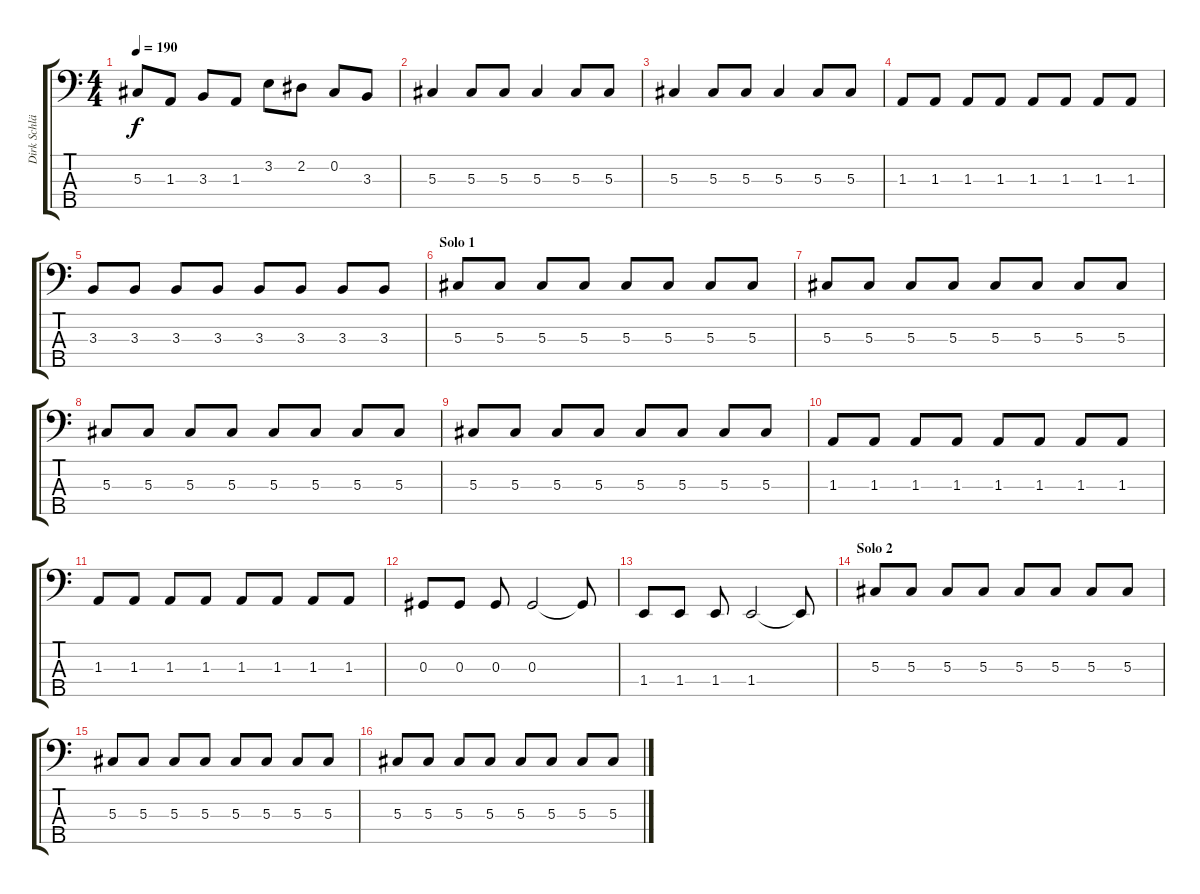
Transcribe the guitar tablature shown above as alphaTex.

\track ("Dirk Schlächter" "Dirk Schlä") {instrument electricbasspick}
\staff {score tabs}
\tuning (Gb2 Db2 Ab1 Eb1 Bb0) {hide}
\ts (4 4)
\tempo 190
\clef f4
\ks c
5.3{t}.8{dy f} 1.3.8 3.3.8 1.3.8 3.2.8 2.2.8 0.2.8 3.3.8 |
5.3.4 5.3.8 5.3.8 5.3.4 5.3.8 5.3.8 |
5.3.4 5.3.8 5.3.8 5.3.4 5.3.8 5.3.8 |
1.3.8 1.3.8 1.3.8 1.3.8 1.3.8 1.3.8 1.3.8 1.3.8 |
3.3.8 3.3.8 3.3.8 3.3.8 3.3.8 3.3.8 3.3.8 3.3.8 |
\section ("" "Solo 1")
5.3.8 5.3.8 5.3.8 5.3.8 5.3.8 5.3.8 5.3.8 5.3.8 |
5.3.8 5.3.8 5.3.8 5.3.8 5.3.8 5.3.8 5.3.8 5.3.8 |
5.3.8 5.3.8 5.3.8 5.3.8 5.3.8 5.3.8 5.3.8 5.3.8 |
5.3.8 5.3.8 5.3.8 5.3.8 5.3.8 5.3.8 5.3.8 5.3.8 |
1.3.8 1.3.8 1.3.8 1.3.8 1.3.8 1.3.8 1.3.8 1.3.8 |
1.3.8 1.3.8 1.3.8 1.3.8 1.3.8 1.3.8 1.3.8 1.3.8 |
0.3.8 0.3.8 0.3.8 0.3.2 0.3{t}.8 |
1.4.8 1.4.8 1.4.8 1.4.2 1.4{t}.8 |
\section ("" "Solo 2")
5.3.8 5.3.8 5.3.8 5.3.8 5.3.8 5.3.8 5.3.8 5.3.8 |
5.3.8 5.3.8 5.3.8 5.3.8 5.3.8 5.3.8 5.3.8 5.3.8 |
5.3.8 5.3.8 5.3.8 5.3.8 5.3.8 5.3.8 5.3.8 5.3.8
